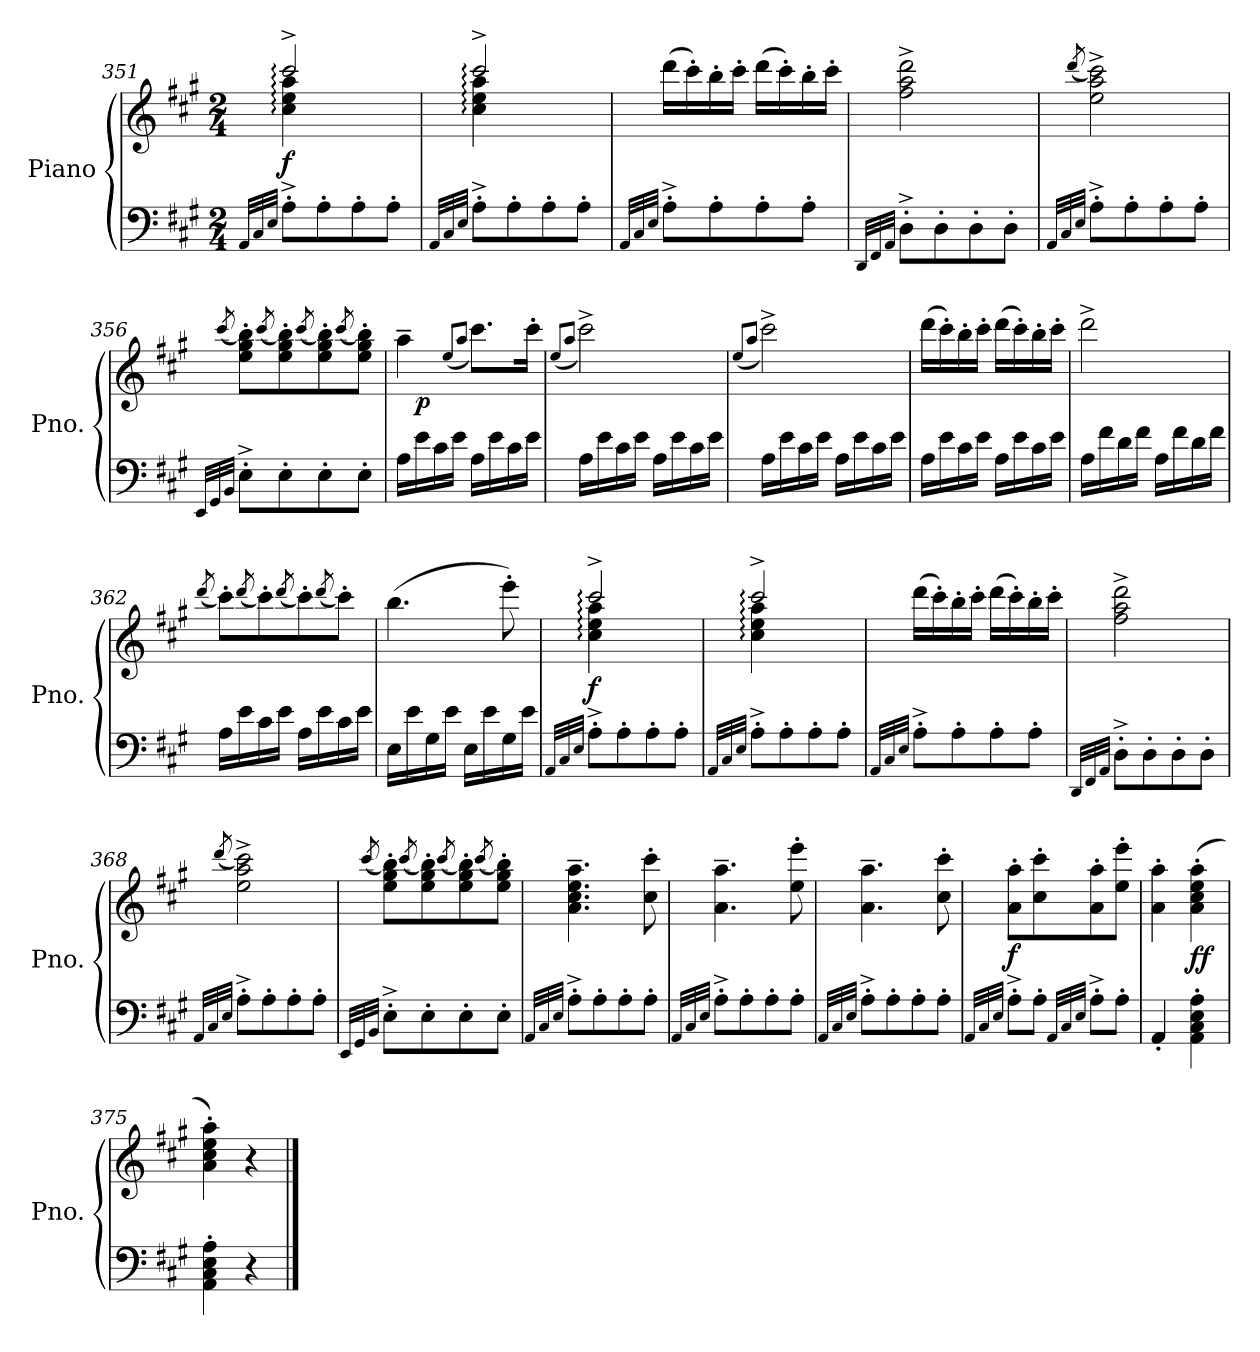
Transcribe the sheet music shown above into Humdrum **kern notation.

**kern	**kern	**dynam
*part1	*part1	*part1
*staff2	*staff1	*staff1/2
*I"Piano	*	*
*I'Pno.	*	*
*clefF4	*clefG2	*
*k[f#c#g#]	*k[f#c#g#]	*
*M2/4	*M2/4	*
=351	=351	=351
32qAA/LLL	.	.
32qC#/	.	.
32qE/JJJ	.	.
*	*^	*
!	!	!	!LO:DY:b
8A'^\L	2ccc#:^/	4cc#\: 4ee\: 4aa\:	f
8A'\	.	.	.
8A'\	.	4ryy	.
8A'\J	.	.	.
=352	=352	=352	=352
32qAA/LLL	.	.	.
32qC#/	.	.	.
32qE/JJJ	.	.	.
8A'^\L	2ccc#:^/	4cc#\: 4ee\: 4aa\:	.
8A'\	.	.	.
8A'\	.	4ryy	.
8A'\J	.	.	.
*	*v	*v	*
=353	=353	=353
32qAA/LLL	.	.
32qC#/	.	.
32qE/JJJ	.	.
8A'^\L	(>16ddd\LL	.
.	16ccc#'\)	.
8A'\	16bb'\	.
.	16ccc#'\JJ	.
8A'\	(>16ddd\LL	.
.	16ccc#'\)	.
8A'\J	16bb'\	.
.	16ccc#'\JJ	.
=354	=354	=354
32qDD/LLL	.	.
32qFF#/	.	.
32qAA/JJJ	.	.
8D'^\L	2ff#\^ 2aa\^ 2ddd\^	.
8D'\	.	.
8D'\	.	.
8D'\J	.	.
!!LO:LB:g=z
=355	=355	=355
32qAA/LLL	.	.
32qC#/	.	.
32qE/JJJ	(<8qddd/	.
8A'^\L	2ee\^ 2aa\^ 2ccc#\^)	.
8A'\	.	.
8A'\	.	.
8A'\J	.	.
=356	=356	=356
32qEE/LLL	.	.
32qGG#/	.	.
32qBB/JJJ	(<8qccc#/	.
8E'^\L	8ee\' 8gg#\' 8bb\'L)	.
.	(<8qccc#/	.
8E'\	8ee\' 8gg#\' 8bb\')	.
.	(<8qccc#/	.
8E'\	8ee\' 8gg#\' 8bb\')	.
.	(<8qccc#/	.
8E'\J	8ee\' 8gg#\' 8bb\'J)	.
=357	=357	=357
*	*^	*
16A\LL	4aa~\	16ryy	.
!	!	!	!LO:DY:b
16e\	.	4..ryy	p
16c#\	.	.	.
16e\JJ	.	.	.
.	(<8qee/L	.	.
.	8qaa/J	.	.
16A\LL	8.ccc#\L)	.	.
16e\	.	.	.
16c#\	.	.	.
16e\JJ	16ccc#'\Jk	.	.
*	*v	*v	*
=358	=358	=358
.	(<8qee/L	.
.	8qaa/J	.
16A\LL	2ccc#^\)	.
16e\	.	.
16c#\	.	.
16e\JJ	.	.
16A\LL	.	.
16e\	.	.
16c#\	.	.
16e\JJ	.	.
=359	=359	=359
.	(<8qee/L	.
.	8qaa/J	.
16A\LL	2ccc#^\)	.
16e\	.	.
16c#\	.	.
16e\JJ	.	.
16A\LL	.	.
16e\	.	.
16c#\	.	.
16e\JJ	.	.
!!LO:LB:g=z
=360	=360	=360
16A\LL	(>16ddd\LL	.
16e\	16ccc#'\)	.
16c#\	16bb'\	.
16e\JJ	16ccc#'\JJ	.
16A\LL	(>16ddd\LL	.
16e\	16ccc#'\)	.
16c#\	16bb'\	.
16e\JJ	16ccc#'\JJ	.
=361	=361	=361
16A\LL	2ddd^\	.
16f#\	.	.
16d\	.	.
16f#\JJ	.	.
16A\LL	.	.
16f#\	.	.
16d\	.	.
16f#\JJ	.	.
=362	=362	=362
.	(<8qddd/	.
16A\LL	8ccc#'\L)	.
16e\	.	.
.	(<8qddd/	.
16c#\	8ccc#'\)	.
16e\JJ	.	.
.	(<8qddd/	.
16A\LL	8ccc#'\)	.
16e\	.	.
.	(<8qddd/	.
16c#\	8ccc#'\J)	.
16e\JJ	.	.
=363	=363	=363
16E\LL	(>4.bb\	.
16e\	.	.
16G#\	.	.
16e\JJ	.	.
16E\LL	.	.
16e\	.	.
16G#\	8eee'\)	.
16e\JJ	.	.
=364	=364	=364
32qAA/LLL	.	.
32qC#/	.	.
32qE/JJJ	.	.
*	*^	*
!	!	!	!LO:DY:b
8A'^\L	2ccc#:^/	4cc#\: 4ee\: 4aa\:	f
8A'\	.	.	.
8A'\	.	4ryy	.
8A'\J	.	.	.
!!LO:LB:g=z	!!
=365	=365	=365	=365
32qAA/LLL	.	.	.
32qC#/	.	.	.
32qE/JJJ	.	.	.
8A'^\L	2ccc#:^/	4cc#\: 4ee\: 4aa\:	.
8A'\	.	.	.
8A'\	.	4ryy	.
8A'\J	.	.	.
*	*v	*v	*
=366	=366	=366
32qAA/LLL	.	.
32qC#/	.	.
32qE/JJJ	.	.
8A'^\L	(>16ddd\LL	.
.	16ccc#'\)	.
8A'\	16bb'\	.
.	16ccc#'\JJ	.
8A'\	(>16ddd\LL	.
.	16ccc#'\)	.
8A'\J	16bb'\	.
.	16ccc#'\JJ	.
=367	=367	=367
32qDD/LLL	.	.
32qFF#/	.	.
32qAA/JJJ	.	.
8D'^\L	2ff#\^ 2aa\^ 2ddd\^	.
8D'\	.	.
8D'\	.	.
8D'\J	.	.
=368	=368	=368
32qAA/LLL	.	.
32qC#/	.	.
32qE/JJJ	(<8qddd/	.
8A'^\L	2ee\^ 2aa\^ 2ccc#\^)	.
8A'\	.	.
8A'\	.	.
8A'\J	.	.
=369	=369	=369
32qEE/LLL	.	.
32qGG#/	.	.
32qBB/JJJ	(<8qccc#/	.
8E'^\L	8ee\' 8gg#\' 8bb\'L)	.
.	(<8qccc#/	.
8E'\	8ee\' 8gg#\' 8bb\')	.
.	(<8qccc#/	.
8E'\	8ee\' 8gg#\' 8bb\')	.
.	(<8qccc#/	.
8E'\J	8ee\' 8gg#\' 8bb\'J)	.
!!LO:LB:g=z
=370	=370	=370
32qAA/LLL	.	.
32qC#/	.	.
32qE/JJJ	.	.
8A'^\L	4.a\~ 4.cc#\~ 4.ee\~ 4.aa\~	.
8A'\	.	.
8A'\	.	.
8A'\J	8cc#\' 8ccc#\'	.
=371	=371	=371
32qAA/LLL	.	.
32qC#/	.	.
32qE/JJJ	.	.
8A'^\L	4.a\~ 4.aa\~	.
8A'\	.	.
8A'\	.	.
8A'\J	8ee\' 8eee\'	.
=372	=372	=372
32qAA/LLL	.	.
32qC#/	.	.
32qE/JJJ	.	.
8A'^\L	4.a\~ 4.aa\~	.
8A'\	.	.
8A'\	.	.
8A'\J	8cc#\' 8ccc#\'	.
=373	=373	=373
32qAA/LLL	.	.
32qC#/	.	.
32qE/JJJ	.	.
!	!	!LO:DY:b
8A'^\L	8a\' 8aa\'L	f
8A'\J	8cc#\' 8ccc#\'	.
32qAA/LLL	.	.
32qC#/	.	.
32qE/JJJ	.	.
8A'^\L	8a\' 8aa\'	.
8A'\J	8ee\' 8eee\'J	.
=374	=374	=374
4AA'/	4a\' 4aa\'	.
!	!	!LO:DY:b
4AA\' 4C#\' 4E\' 4A\'	(>4a\' 4cc#\' 4ee\' 4aa\'	ff
=375	=375	=375
4AA\' 4C#\' 4E\' 4A\'	4a\' 4cc#\' 4ee\' 4aa\')	.
4r	4r	.
==	==	==
*-	*-	*-
